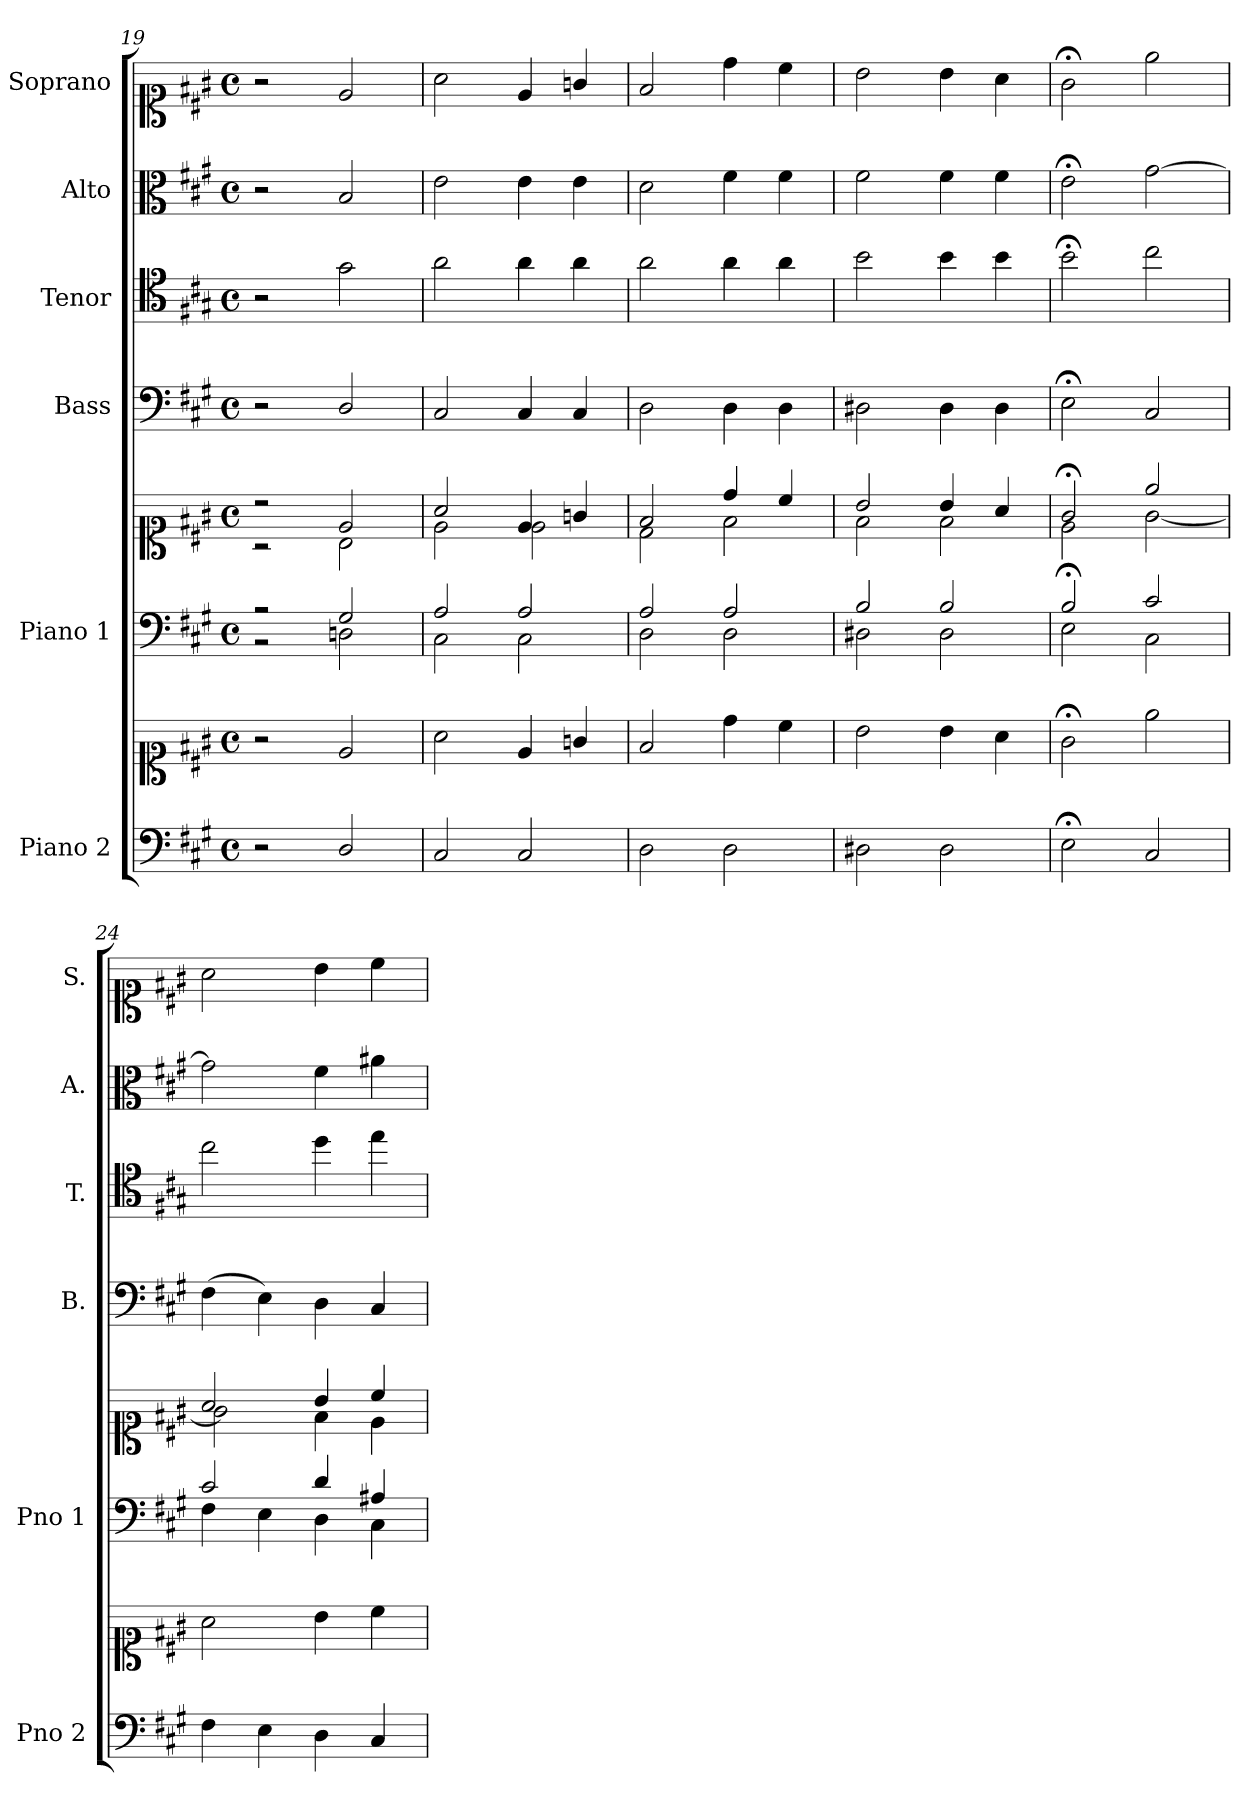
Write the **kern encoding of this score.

**kern	**kern	**kern	**kern	**kern	**kern	**kern	**kern
*part6	*part6	*part5	*part5	*part4	*part3	*part2	*part1
*staff8	*staff7	*staff6	*staff5	*staff4	*staff3	*staff2	*staff1
*I"Piano 2	*	*I"Piano 1	*	*I"Bass	*I"Tenor	*I"Alto	*I"Soprano
*I'Pno 2	*	*I'Pno 1	*	*I'B.	*I'T.	*I'A.	*I'S.
*clefF4	*clefC1	*clefF4	*clefC1	*clefF4	*clefC4	*clefC3	*clefC1
*	*	*	*	*	*ITrd7c12	*	*
*k[f#c#g#]	*k[f#c#g#]	*k[f#c#g#]	*k[f#c#g#]	*k[f#c#g#]	*k[f#c#g#]	*k[f#c#g#]	*k[f#c#g#]
*A:	*A:	*A:	*A:	*A:	*A:	*A:	*A:
*M4/4	*M4/4	*M4/4	*M4/4	*M4/4	*M4/4	*M4/4	*M4/4
*met(c)	*met(c)	*met(c)	*met(c)	*met(c)	*met(c)	*met(c)	*met(c)
=19	=19	=19	=19	=19	=19	=19	=19
*	*	*^	*^	*	*	*	*
2r	2r	2r	2r	2r	2r	2r	2r	2r	2r
2D/	2e/	2G#/	2Dn\	2e/	2B\	2D/	2G#\	2B/	2e/
=20	=20	=20	=20	=20	=20	=20	=20	=20	=20
2C#/	2a\	2A/	2C#\	2a/	2e\	2C#/	2A\	2e\	2a\
2C#/	4e/	2A/	2C#\	4e/	2e\	4C#/	4A\	4e\	4e/
.	4gn/	.	.	4gn/	.	4C#/	4A\	4e\	4gn/
=21	=21	=21	=21	=21	=21	=21	=21	=21	=21
2D\	2f#/	2A/	2D\	2f#/	2d\	2D\	2A\	2d\	2f#/
2D\	4dd\	2A/	2D\	4dd/	2f#\	4D\	4A\	4f#\	4dd\
.	4cc#\	.	.	4cc#/	.	4D\	4A\	4f#\	4cc#\
=22	=22	=22	=22	=22	=22	=22	=22	=22	=22
2D#X\	2b\	2B/	2D#X\	2b/	2f#\	2D#X\	2B\	2f#\	2b\
2D#\	4b\	2B/	2D#\	4b/	2f#\	4D#\	4B\	4f#\	4b\
.	4a\	.	.	4a/	.	4D#\	4B\	4f#\	4a\
=23	=23	=23	=23	=23	=23	=23	=23	=23	=23
2E;\	2g#;<\	2B;/	2E\	2g#;</	2e\	2E;<\	2B;<\	2e;<\	2g#;<\
2C#/	2ee\	2c#/	2C#\	2ee/	[<2g#\	2C#/	2c#\	[>2g#\	2ee\
=24	=24	=24	=24	=24	=24	=24	=24	=24	=24
4F#\	2a\	2c#/	4F#\	2a/	2g#\]	(4F#\	2c#\	2g#\]	2a\
4E\	.	.	4E\	.	.	4E\)	.	.	.
4D\	4b\	4d/	4D\	4b/	4f#\	4D\	4d\	4f#\	4b\
4C#/	4cc#\	4A#X/	4C#\	4cc#/	4e\	4C#/	4e\	4a#X\	4cc#\
*	*	*v	*v	*	*	*	*	*	*
*	*	*	*v	*v	*	*	*	*
=	=	=	=	=	=	=	=
*-	*-	*-	*-	*-	*-	*-	*-
